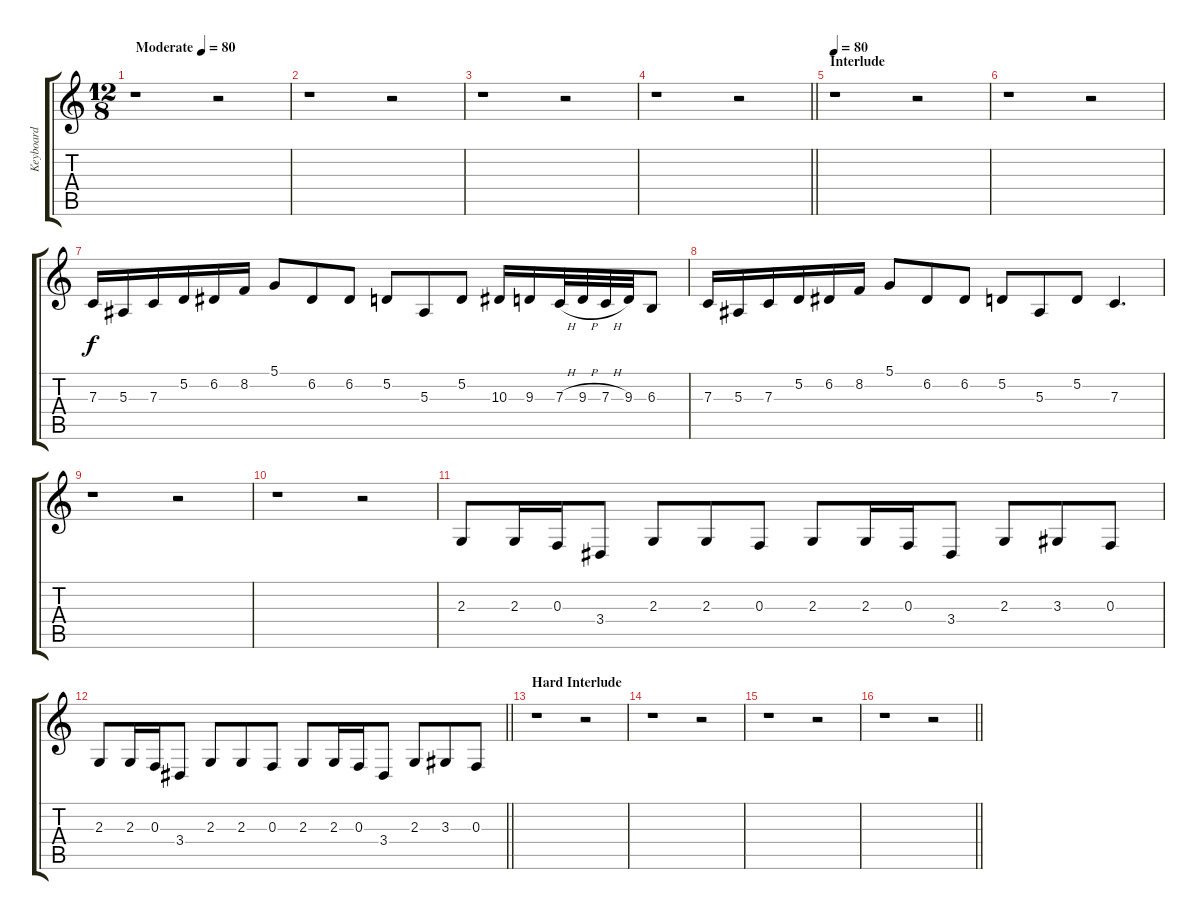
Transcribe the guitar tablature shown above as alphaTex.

\track ("Keyboard" "Keyboard") {instrument harpsichord}
\staff {score tabs}
\tuning (D4 A3 F3 C3 G2 D2) {hide}
\ts (12 8)
\tempo (80 "Moderate")
\tempo 75
\tempo (80 "Moderate")
\clef g2
\ks c
r.1{dy f instrument harpsichord} r.2 |
r.1 r.2 |
r.1 r.2 |
\barLineRight lightlight
r.1 r.2 |
\section ("" "Interlude")
\tempo 80
r.1 r.2 |
r.1 r.2 |
7.3.16{volume 16 balance 13} 5.3.16 7.3.16 5.2.16 6.2.16 8.2.16 5.1.8 6.2.8 6.2.8 5.2.8 5.3.8 5.2.8 10.3.16 9.3.16 7.3{h}.32 9.3{h}.32 7.3{h}.32 9.3.32 6.3.8 |
7.3.16 5.3.16 7.3.16 5.2.16 6.2.16 8.2.16 5.1.8 6.2.8 6.2.8 5.2.8 5.3.8 5.2.8 7.3.4{d} |
r.1 r.2 |
r.1 r.2 |
2.3.8 2.3.16 0.3.16 3.4.8 2.3.8 2.3.8 0.3.8 2.3.8 2.3.16 0.3.16 3.4.8 2.3.8 3.3.8 0.3.8 |
\barLineRight lightlight
2.3.8 2.3.16 0.3.16 3.4.8 2.3.8 2.3.8 0.3.8 2.3.8 2.3.16 0.3.16 3.4.8 2.3.8 3.3.8 0.3.8 |
\section ("" "Hard Interlude")
r.1 r.2 |
r.1 r.2 |
r.1 r.2 |
\barLineRight lightlight
r.1 r.2
